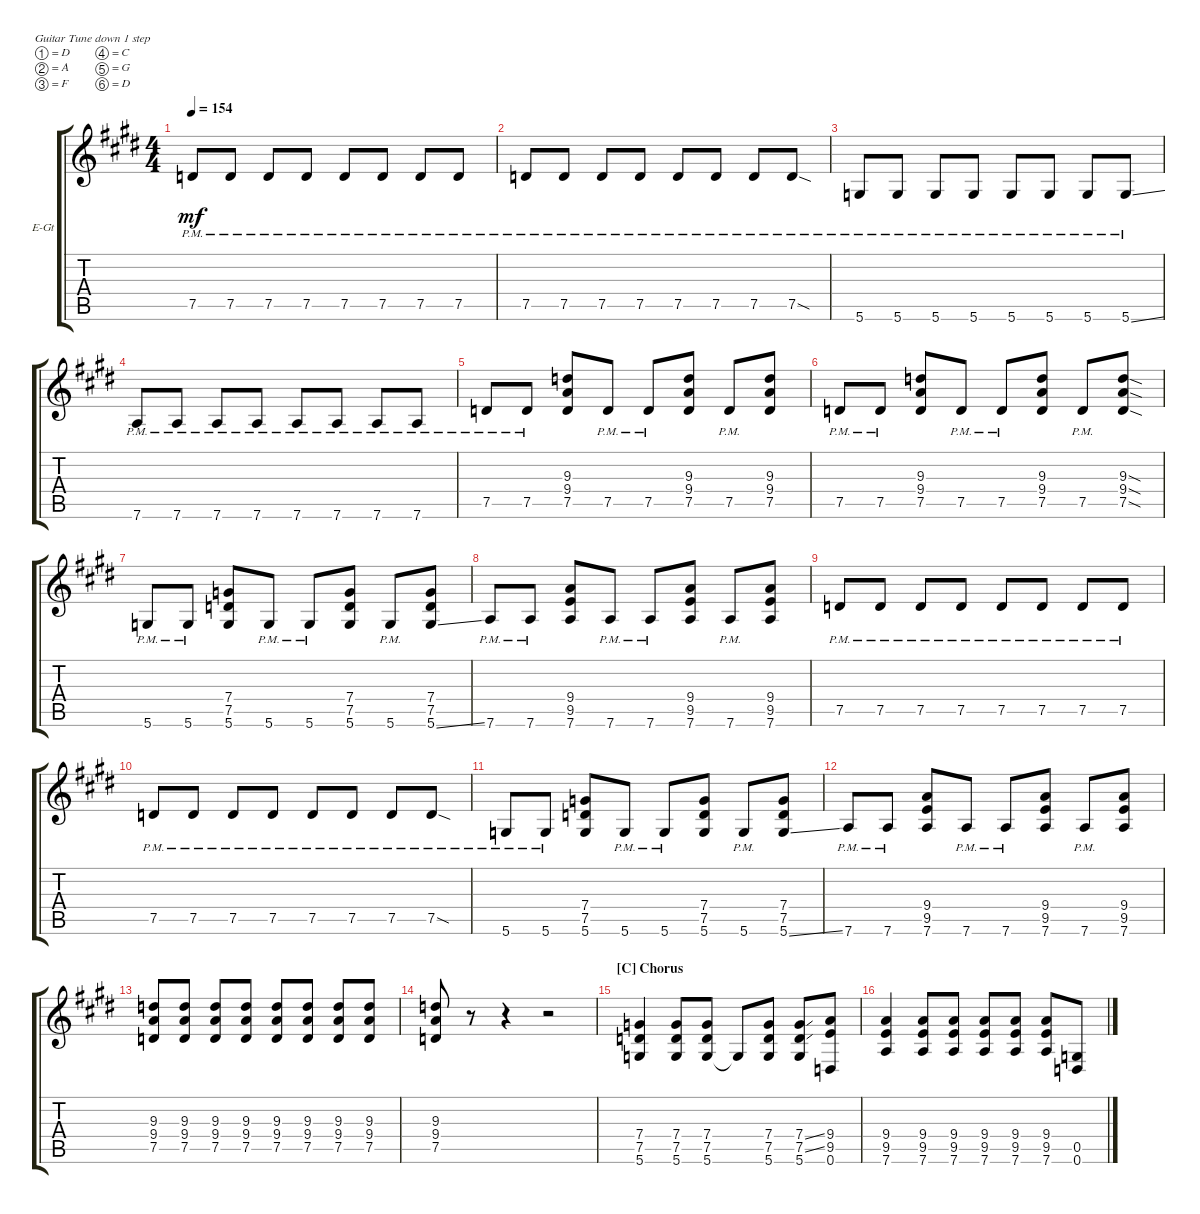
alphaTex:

\defaultSystemsLayout 4
\bracketExtendMode groupsimilarinstruments
\firstSystemTrackNameOrientation horizontal
\otherSystemsTrackNameOrientation horizontal
\track ("Michael Poulsen" "E-Gt") {instrument distortionguitar}
\staff {score tabs}
\tuning (D4 A3 F3 C3 G2 D2)
\ts (4 4)
\tempo 154
\clef g2
\ks e
7.5{pm}.8{dy mf} 7.5{pm}.8 7.5{pm}.8 7.5{pm}.8 7.5{pm}.8 7.5{pm}.8 7.5{pm}.8 7.5{pm}.8 |
7.5{pm}.8 7.5{pm}.8 7.5{pm}.8 7.5{pm}.8 7.5{pm}.8 7.5{pm}.8 7.5{pm}.8 7.5{sod pm}.8 |
5.6{pm}.8 5.6{pm}.8 5.6{pm}.8 5.6{pm}.8 5.6{pm}.8 5.6{pm}.8 5.6{pm}.8 5.6{ss pm}.8 |
7.6{pm}.8 7.6{pm}.8 7.6{pm}.8 7.6{pm}.8 7.6{pm}.8 7.6{pm}.8 7.6{pm}.8 7.6{pm}.8 |
7.5{pm}.8 7.5{pm}.8 (7.5 9.4 9.3).8 7.5{pm}.8 7.5{pm}.8 (7.5 9.3 9.4).8 7.5{pm}.8 (7.5 9.4 9.3).8 |
7.5{pm}.8 7.5{pm}.8 (7.5 9.3 9.4).8 7.5{pm}.8 7.5{pm}.8 (7.5 9.4 9.3).8 7.5{pm}.8 (7.5{sod} 9.3{sod} 9.4{sod}).8 |
5.6{pm}.8 5.6{pm}.8 (5.6 7.5 7.4).8 5.6{pm}.8 5.6{pm}.8 (5.6 7.4 7.5).8 5.6{pm}.8 (5.6{ss} 7.5 7.4).8 |
7.6{pm}.8 7.6{pm}.8 (7.6 9.5 9.4).8 7.6{pm}.8 7.6{pm}.8 (7.6 9.4 9.5).8 7.6{pm}.8 (7.6 9.5 9.4).8 |
7.5{pm}.8 7.5{pm}.8 7.5{pm}.8 7.5{pm}.8 7.5{pm}.8 7.5{pm}.8 7.5{pm}.8 7.5{pm}.8 |
7.5{pm}.8 7.5{pm}.8 7.5{pm}.8 7.5{pm}.8 7.5{pm}.8 7.5{pm}.8 7.5{pm}.8 7.5{sod pm}.8 |
5.6{pm}.8 5.6{pm}.8 (5.6 7.5 7.4).8 5.6{pm}.8 5.6{pm}.8 (5.6 7.4 7.5).8 5.6{pm}.8 (5.6{ss} 7.5 7.4).8 |
7.6{pm}.8 7.6{pm}.8 (7.6 9.5 9.4).8 7.6{pm}.8 7.6{pm}.8 (7.6 9.4 9.5).8 7.6{pm}.8 (7.6 9.5 9.4).8 |
(9.3 9.4 7.5).8 (9.3 9.4 7.5).8 (9.3 9.4 7.5).8 (9.3 9.4 7.5).8 (9.3 9.4 7.5).8 (9.3 9.4 7.5).8 (9.3 9.4 7.5).8 (9.3 9.4 7.5).8 |
(9.3 7.5 9.4).8 r.8 r.4 r.2 |
\section ("C" "Chorus")
(5.6 7.5 7.4).4 (5.6 7.5 7.4).8 (5.6 7.4 7.5).8 5.6{t}.8 (5.6 7.5 7.4).8 (5.6 7.4{ss} 7.5{ss}).8 (0.6 9.5 9.4).8 |
(9.4 9.5 7.6).4 (7.6 9.5 9.4).8 (7.6 9.5 9.4).8 (7.6 9.5 9.4).8 (7.6 9.5 9.4).8 (7.6 9.5 9.4).8 (0.6 0.5).8
